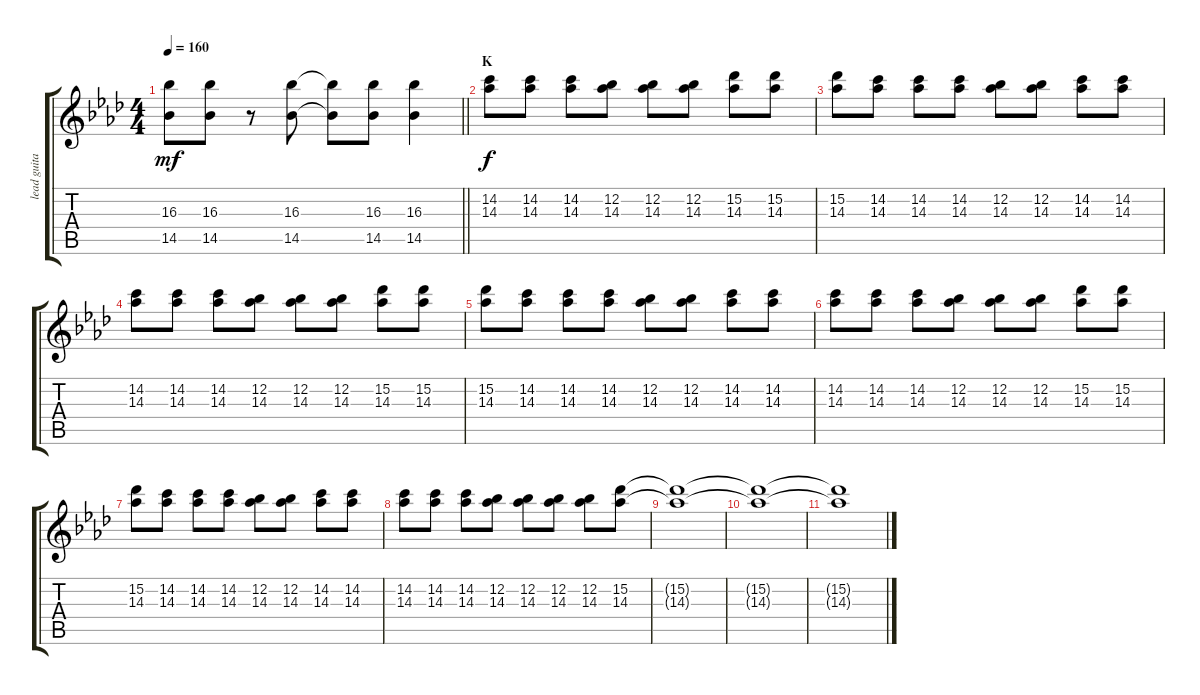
\track ("lead guitar" "lead guita") {instrument distortionguitar}
\staff {score tabs}
\tuning (Eb4 Bb3 Gb3 Db3 Ab2 Eb2) {hide}
\ts (4 4)
\tempo 160
\clef g2
\barLineRight lightlight
\ks ab
(16.3{t} 14.5{t}).8{dy mf} (16.3 14.5).8 r.8 (16.3 14.5).8 (16.3{t} 14.5{t}).8 (16.3 14.5).8 (16.3 14.5).4 |
\section ("" "K")
(14.2 14.3).8{dy f} (14.2 14.3).8 (14.2 14.3).8 (12.2 14.3).8 (12.2 14.3).8 (12.2 14.3).8 (15.2 14.3).8 (15.2 14.3).8 |
(15.2 14.3).8 (14.2 14.3).8 (14.2 14.3).8 (14.2 14.3).8 (12.2 14.3).8 (12.2 14.3).8 (14.2 14.3).8 (14.2 14.3).8 |
(14.2 14.3).8 (14.2 14.3).8 (14.2 14.3).8 (12.2 14.3).8 (12.2 14.3).8 (12.2 14.3).8 (15.2 14.3).8 (15.2 14.3).8 |
(15.2 14.3).8 (14.2 14.3).8 (14.2 14.3).8 (14.2 14.3).8 (12.2 14.3).8 (12.2 14.3).8 (14.2 14.3).8 (14.2 14.3).8 |
(14.2 14.3).8 (14.2 14.3).8 (14.2 14.3).8 (12.2 14.3).8 (12.2 14.3).8 (12.2 14.3).8 (15.2 14.3).8 (15.2 14.3).8 |
(15.2 14.3).8 (14.2 14.3).8 (14.2 14.3).8 (14.2 14.3).8 (12.2 14.3).8 (12.2 14.3).8 (14.2 14.3).8 (14.2 14.3).8 |
(14.2 14.3).8 (14.2 14.3).8 (14.2 14.3).8 (12.2 14.3).8 (12.2 14.3).8 (12.2 14.3).8 (12.2 14.3).8 (15.2 14.3).8 |
(15.2{t} 14.3{t}).1 |
(15.2{t} 14.3{t}).1 |
(15.2{t} 14.3{t}).1
